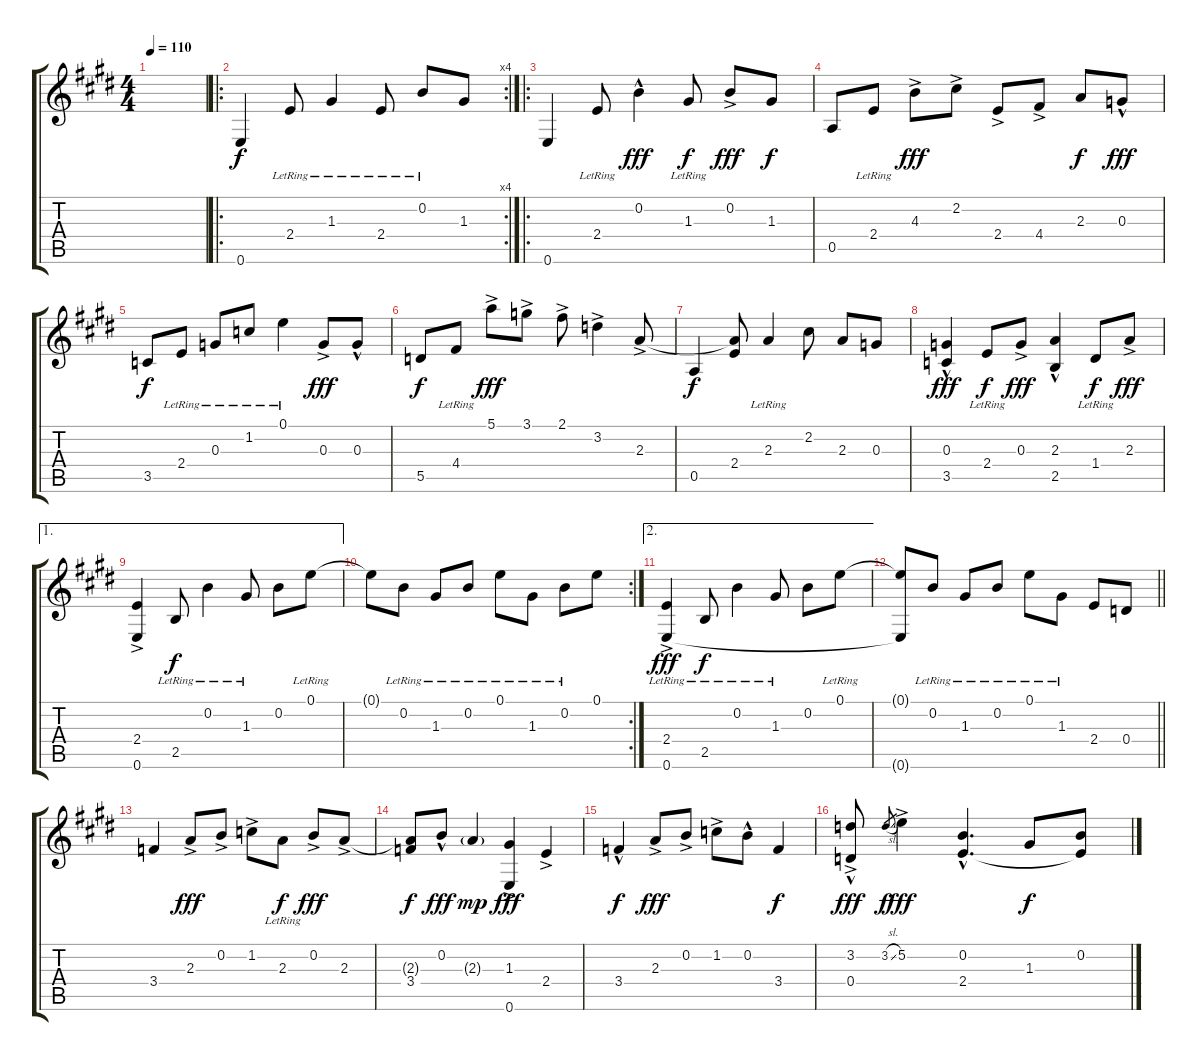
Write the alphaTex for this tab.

\track "" {instrument acousticguitarnylon}
\staff {score tabs}
\tuning (E4 B3 G3 D3 A2 E2) {hide}
\ts (4 4)
\tempo 110
\clef g2
\ks e
|
\ro
\rc 4
0.6.4 2.4{lr}.8 1.3{lr}.4 2.4{lr}.8 0.2{lr}.8 1.3.8 |
\ro
0.6.4 2.4{lr}.8 0.2{hac}.4{dy fff} 1.3{lr}.8{dy f} 0.2{ac}.8{dy fff} 1.3.8{dy f} |
0.5.8 2.4{lr}.8 4.3{ac}.8{dy fff} 2.2{ac}.8 2.4{ac}.8 4.4{ac}.8 2.3.8{dy f} 0.3{hac}.8{dy fff} |
3.5.8{dy f} 2.4{lr}.8 0.3{lr}.8 1.2{lr}.8 0.1{lr}.4 0.3{ac}.8{dy fff} 0.3{hac}.8 |
5.5.8{dy f} 4.4{lr}.8 5.1{ac}.8{dy fff} 3.1{ac}.8 2.1{ac}.8 3.2{ac}.4 2.3{ac}.8 |
0.5.4{dy f} (2.3{t} 2.4).8 2.3{lr}.4 2.2.8 2.3.8 0.3.8 |
(0.3{hac} 3.5).4{dy fff} 2.4{lr}.8{dy f} 0.3{ac}.8{dy fff} (2.3{hac} 2.5).4 1.4{lr}.8{dy f} 2.3{ac}.8{dy fff} |
\ae 1
(2.4{ac} 0.6).4 2.5{lr}.8{dy f} 0.2{lr}.4 1.3{lr}.8 0.2.8 0.1{lr}.8 |
\rc 2
0.1{t}.8 0.2{lr}.8 1.3{lr}.8 0.2{lr}.8 0.1{lr}.8 1.3{lr}.8 0.2{lr}.8 0.1.8 |
\ae 2
(2.4{ac lr} 0.6{lr}).4{dy fff} 2.5{lr}.8{dy f} 0.2{lr}.4 1.3{lr}.8 0.2.8 0.1{lr}.8 |
\barLineRight lightlight
(0.1{t} 0.6{t}).8 0.2{lr}.8 1.3{lr}.8 0.2{lr}.8 0.1{lr}.8 1.3{lr}.8 2.4.8 0.4.8 |
3.4.4 2.3{ac}.8{dy fff} 0.2{ac}.8 1.2{ac}.8 2.3{lr}.8{dy f} 0.2{ac}.8{dy fff} 2.3{ac}.8 |
(2.3{t} 3.4).8{dy f} 0.2{hac}.8{dy fff} 2.3{g}.4{dy mp} (1.3{ac} 0.6).4{dy fff} 2.4{ac}.4 |
3.4{hac}.4{dy f} 2.3{ac}.8{dy fff} 0.2{ac}.8 1.2{ac}.8 0.2{hac}.8 3.4.4{dy f} |
(3.2{ac} 0.4{hac}).8{dy fff} 3.2{sl}.8{gr dy f} 5.2{ac}.4{dy fff} (0.2{hac} 2.4).4{d} 1.3.8{dy f} (0.2 2.4{t}).8
